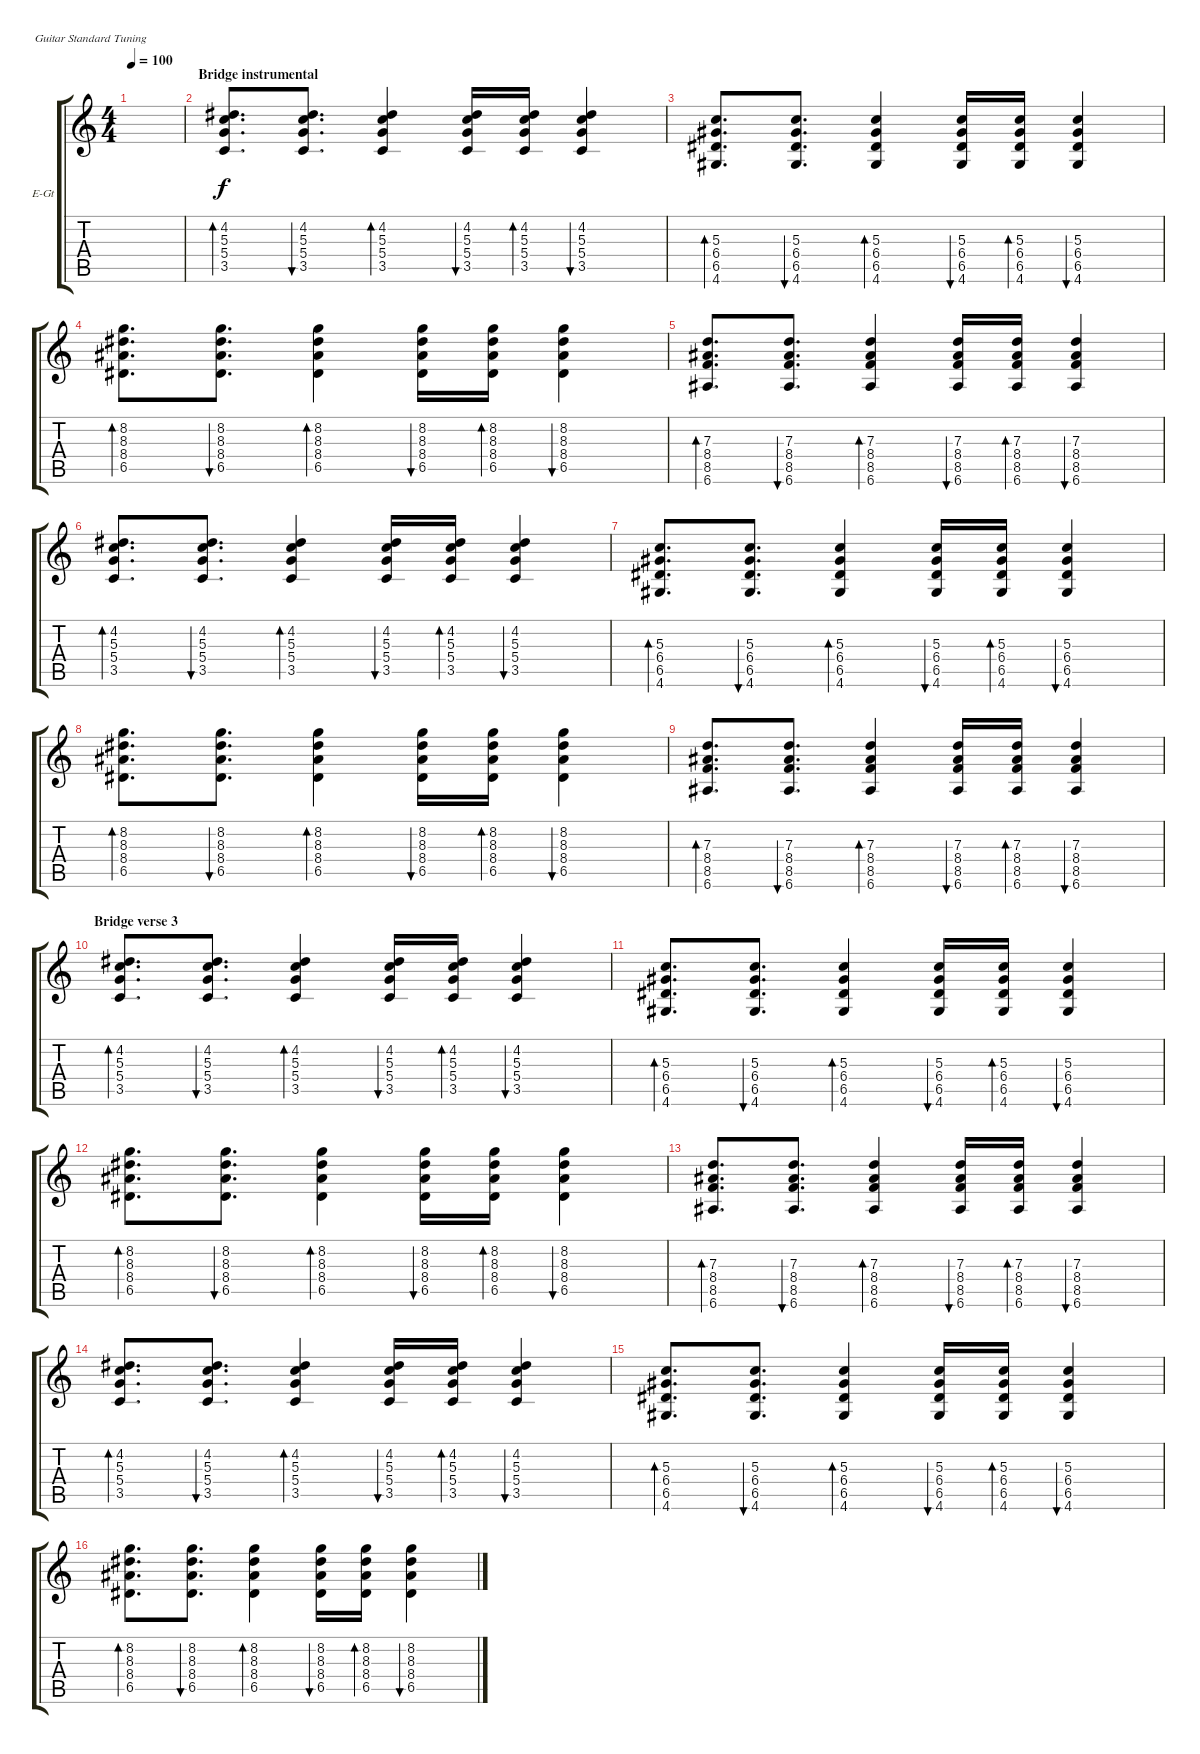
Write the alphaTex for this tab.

\defaultSystemsLayout 4
\bracketExtendMode groupsimilarinstruments
\firstSystemTrackNameOrientation horizontal
\otherSystemsTrackNameOrientation horizontal
\track ("Bellamy Rhythm Guitar" "E-Gt") {instrument electricguitarclean}
\staff {score tabs}
\tuning (E4 B3 G3 D3 A2 E2)
\ts (4 4)
\tempo 100
\clef g2
\ks c
|
\section ("" "Bridge instrumental")
(3.5 5.4 5.3 4.2).8{d bd 74} (4.2 5.3 5.4 3.5).8{d bu 30} (4.2 5.3 5.4 3.5).4{bd 30} (4.2 5.3 5.4 3.5).16{bu 30} (4.2 5.3 5.4 3.5).16{bd 30} (4.2 5.3 5.4 3.5).4{bu 30} |
(4.6 6.5 6.4 5.3).8{d bd 30} (4.6 6.5 6.4 5.3).8{d bu 30} (4.6 6.5 6.4 5.3).4{bd 30} (4.6 6.5 6.4 5.3).16{bu 30} (4.6 6.5 6.4 5.3).16{bd 30} (4.6 6.5 6.4 5.3).4{bu 30} |
(6.5 8.4 8.3 8.2).8{d bd 30} (6.5 8.4 8.3 8.2).8{d bu 30} (6.5 8.4 8.3 8.2).4{bd 30} (6.5 8.4 8.3 8.2).16{bu 30} (6.5 8.4 8.3 8.2).16{bd 30} (6.5 8.4 8.3 8.2).4{bu 30} |
(6.6 8.5 8.4 7.3).8{d bd 30} (6.6 8.5 8.4 7.3).8{d bu 30} (6.6 8.5 8.4 7.3).4{bd 30} (6.6 8.5 8.4 7.3).16{bu 30} (6.6 8.5 8.4 7.3).16{bd 30} (6.6 8.5 8.4 7.3).4{bu 30} |
(3.5 5.4 5.3 4.2).8{d bd 74} (4.2 5.3 5.4 3.5).8{d bu 30} (4.2 5.3 5.4 3.5).4{bd 30} (4.2 5.3 5.4 3.5).16{bu 30} (4.2 5.3 5.4 3.5).16{bd 30} (4.2 5.3 5.4 3.5).4{bu 30} |
(4.6 6.5 6.4 5.3).8{d bd 30} (4.6 6.5 6.4 5.3).8{d bu 30} (4.6 6.5 6.4 5.3).4{bd 30} (4.6 6.5 6.4 5.3).16{bu 30} (4.6 6.5 6.4 5.3).16{bd 30} (4.6 6.5 6.4 5.3).4{bu 30} |
(6.5 8.4 8.3 8.2).8{d bd 30} (6.5 8.4 8.3 8.2).8{d bu 30} (6.5 8.4 8.3 8.2).4{bd 30} (6.5 8.4 8.3 8.2).16{bu 30} (6.5 8.4 8.3 8.2).16{bd 30} (6.5 8.4 8.3 8.2).4{bu 30} |
(6.6 8.5 8.4 7.3).8{d bd 30} (6.6 8.5 8.4 7.3).8{d bu 30} (6.6 8.5 8.4 7.3).4{bd 30} (6.6 8.5 8.4 7.3).16{bu 30} (6.6 8.5 8.4 7.3).16{bd 30} (6.6 8.5 8.4 7.3).4{bu 30} |
\section ("" "Bridge verse 3")
(3.5 5.4 5.3 4.2).8{d bd 74} (4.2 5.3 5.4 3.5).8{d bu 30} (4.2 5.3 5.4 3.5).4{bd 30} (4.2 5.3 5.4 3.5).16{bu 30} (4.2 5.3 5.4 3.5).16{bd 30} (4.2 5.3 5.4 3.5).4{bu 30} |
(4.6 6.5 6.4 5.3).8{d bd 30} (4.6 6.5 6.4 5.3).8{d bu 30} (4.6 6.5 6.4 5.3).4{bd 30} (4.6 6.5 6.4 5.3).16{bu 30} (4.6 6.5 6.4 5.3).16{bd 30} (4.6 6.5 6.4 5.3).4{bu 30} |
(6.5 8.4 8.3 8.2).8{d bd 30} (6.5 8.4 8.3 8.2).8{d bu 30} (6.5 8.4 8.3 8.2).4{bd 30} (6.5 8.4 8.3 8.2).16{bu 30} (6.5 8.4 8.3 8.2).16{bd 30} (6.5 8.4 8.3 8.2).4{bu 30} |
(6.6 8.5 8.4 7.3).8{d bd 30} (6.6 8.5 8.4 7.3).8{d bu 30} (6.6 8.5 8.4 7.3).4{bd 30} (6.6 8.5 8.4 7.3).16{bu 30} (6.6 8.5 8.4 7.3).16{bd 30} (6.6 8.5 8.4 7.3).4{bu 30} |
(3.5 5.4 5.3 4.2).8{d bd 74} (4.2 5.3 5.4 3.5).8{d bu 30} (4.2 5.3 5.4 3.5).4{bd 30} (4.2 5.3 5.4 3.5).16{bu 30} (4.2 5.3 5.4 3.5).16{bd 30} (4.2 5.3 5.4 3.5).4{bu 30} |
(4.6 6.5 6.4 5.3).8{d bd 30} (4.6 6.5 6.4 5.3).8{d bu 30} (4.6 6.5 6.4 5.3).4{bd 30} (4.6 6.5 6.4 5.3).16{bu 30} (4.6 6.5 6.4 5.3).16{bd 30} (4.6 6.5 6.4 5.3).4{bu 30} |
(6.5 8.4 8.3 8.2).8{d bd 30} (6.5 8.4 8.3 8.2).8{d bu 30} (6.5 8.4 8.3 8.2).4{bd 30} (6.5 8.4 8.3 8.2).16{bu 30} (6.5 8.4 8.3 8.2).16{bd 30} (6.5 8.4 8.3 8.2).4{bu 30}
